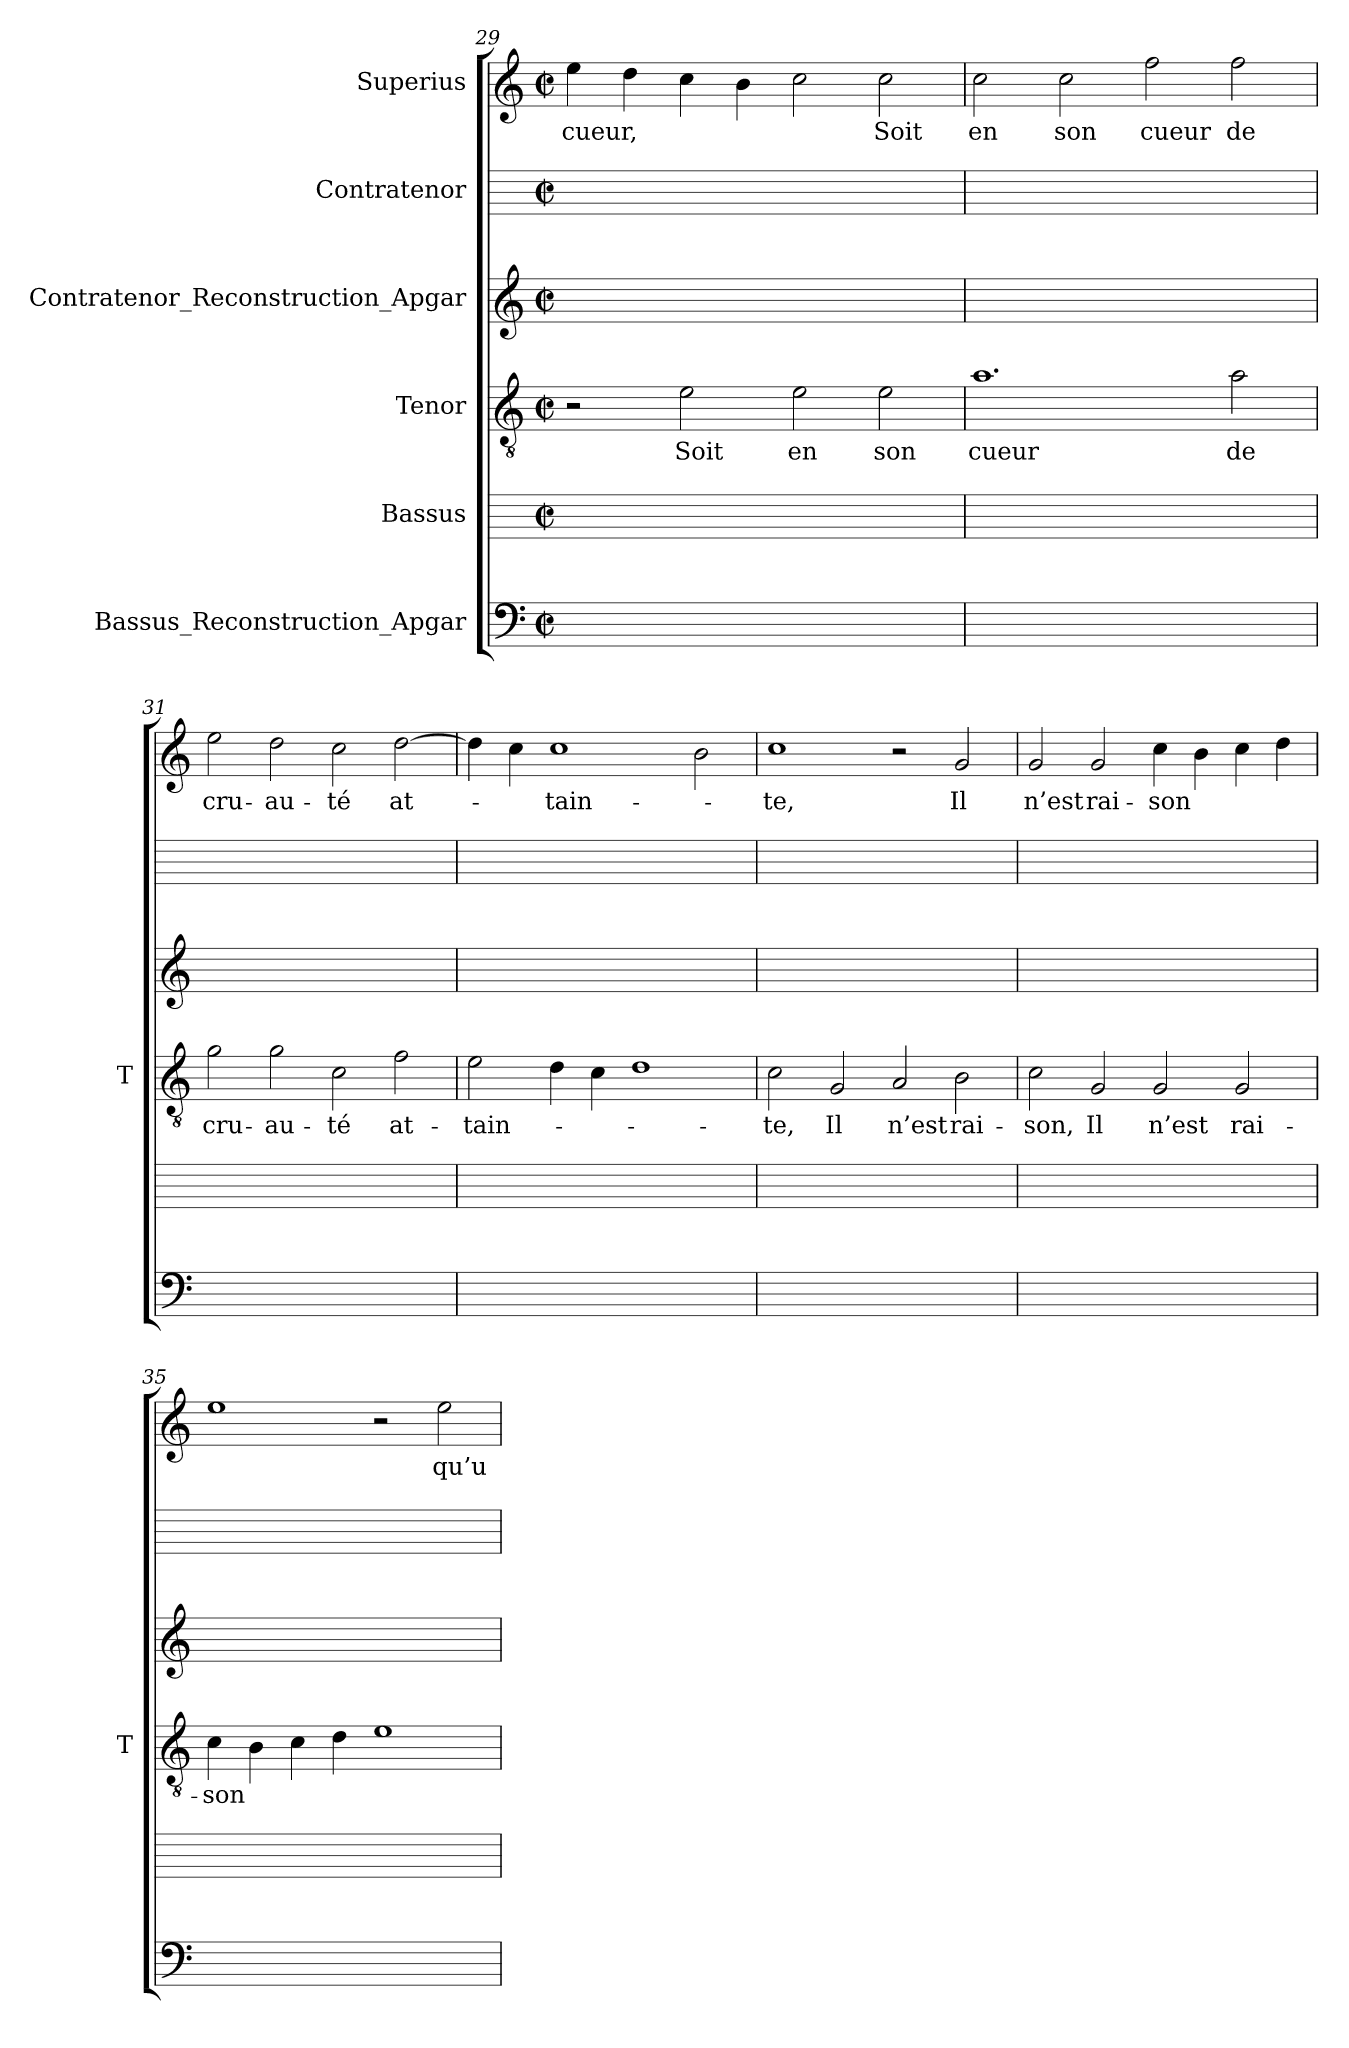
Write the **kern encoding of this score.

**kern	**kern	**kern	**text	**kern	**kern	**kern	**text
*part6	*part5	*part4	*part4	*part3	*part2	*part1	*part1
*staff6	*staff5	*staff4	*staff4	*staff3	*staff2	*staff1	*staff1
*I"Bassus_Reconstruction_Apgar	*I"Bassus	*I"Tenor	*	*I"Contratenor_Reconstruction_Apgar	*I"Contratenor	*I"Superius	*
*	*	*I'T	*	*	*	*	*
*clefF4	*	*clefGv2	*	*clefG2	*	*clefG2	*
*k[]	*	*k[]	*	*k[]	*	*k[]	*
*C:	*	*C:	*	*C:	*	*C:	*
*M2/2	*M2/2	*M2/2	*	*M2/2	*M2/2	*M2/2	*
*met(c|)	*met(c|)	*met(c|)	*	*met(c|)	*met(c|)	*met(c|)	*
=29	=29	=29	=29	=29	=29	=29	=29
0ryy	0ryy	2r	.	0ryy	0ryy	4ee	-cueur,
.	.	.	.	.	.	4dd	.
.	.	2e	-Soit	.	.	4cc	.
.	.	.	.	.	.	4b	.
.	.	2e	-en	.	.	2cc	.
.	.	2e	-son	.	.	2cc	-Soit
!!LO:PB:g=z
=30	=30	=30	=30	=30	=30	=30	=30
0ryy	0ryy	1.a	-cueur	0ryy	0ryy	2cc	-en
.	.	.	.	.	.	2cc	-son
.	.	.	.	.	.	2ff	-cueur
.	.	2a	-de	.	.	2ff	-de
=31	=31	=31	=31	=31	=31	=31	=31
0ryy	0ryy	2g	cru-	0ryy	0ryy	2ee	cru-
.	.	2g	au-	.	.	2dd	au-
.	.	2c	-té	.	.	2cc	-té
.	.	2f	at-	.	.	[2dd	at-
=32	=32	=32	=32	=32	=32	=32	=32
0ryy	0ryy	2e	tain-	0ryy	0ryy	4dd]	.
.	.	.	.	.	.	4cc	.
.	.	4d	.	.	.	1cc	tain-
.	.	4c	.	.	.	.	.
.	.	1d	.	.	.	.	.
.	.	.	.	.	.	2b	.
=33	=33	=33	=33	=33	=33	=33	=33
0ryy	0ryy	2c	-te,	0ryy	0ryy	1cc	-te,
.	.	2G	-Il	.	.	.	.
.	.	2A	-n’est	.	.	2r	.
.	.	2B	rai-	.	.	2g	-Il
=34	=34	=34	=34	=34	=34	=34	=34
0ryy	0ryy	2c	-son,	0ryy	0ryy	2g	-n’est
.	.	2G	-Il	.	.	2g	rai-
.	.	2G	-n’est	.	.	4cc	-son
.	.	.	.	.	.	4b	.
.	.	2G	rai-	.	.	4cc	.
.	.	.	.	.	.	4dd	.
=35	=35	=35	=35	=35	=35	=35	=35
0ryy	0ryy	4c	-son	0ryy	0ryy	1ee	.
.	.	4B	.	.	.	.	.
.	.	4c	.	.	.	.	.
.	.	4d	.	.	.	.	.
.	.	1e	.	.	.	2r	.
.	.	.	.	.	.	2ee	qu’u-
=	=	=	=	=	=	=	=
*-	*-	*-	*-	*-	*-	*-	*-
